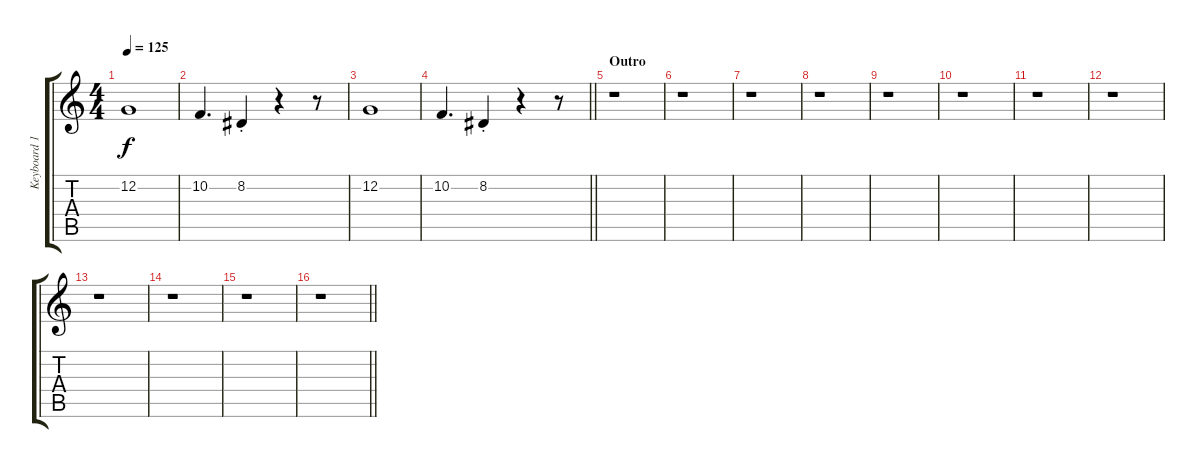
\track ("Keyboard 1" "Keyboard 1") {instrument choiraahs}
\staff {score tabs}
\tuning (C4 G3 Eb3 Bb2 F2 C2) {hide}
\ts (4 4)
\tempo 125
\clef g2
\ks c
12.2.1{dy f volume 12 balance 5 instrument choiraahs} |
10.2.4{d} 8.2{st}.4 r.4 r.8 |
12.2.1 |
\barLineRight lightlight
10.2.4{d} 8.2{st}.4 r.4 r.8 |
\section ("" "Outro")
r.1 |
r.1 |
r.1 |
r.1 |
r.1 |
r.1 |
r.1 |
r.1 |
r.1 |
r.1 |
r.1 |
\barLineRight lightlight
r.1
